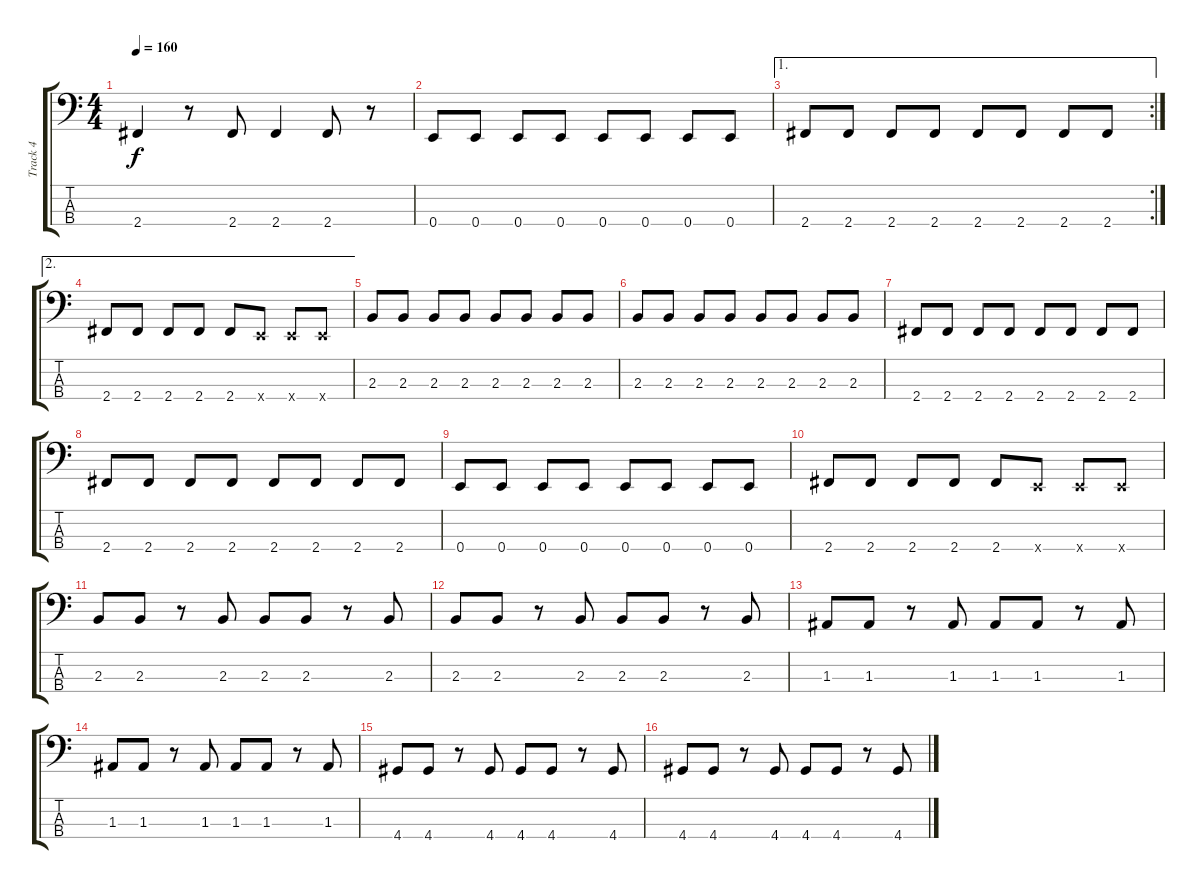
\track ("Track 4" "Track 4") {instrument electricbassfinger}
\staff {score tabs}
\tuning (G2 D2 A1 E1) {hide}
\ts (4 4)
\tempo 160
\clef f4
\ks c
2.4.4{dy f} r.8 2.4.8 2.4.4 2.4.8 r.8 |
0.4.8 0.4.8 0.4.8 0.4.8 0.4.8 0.4.8 0.4.8 0.4.8 |
\ae 1
\rc 2
2.4.8 2.4.8 2.4.8 2.4.8 2.4.8 2.4.8 2.4.8 2.4.8 |
\ae 2
2.4.8 2.4.8 2.4.8 2.4.8 2.4.8 0.4{x}.8 0.4{x}.8 0.4{x}.8 |
2.3.8 2.3.8 2.3.8 2.3.8 2.3.8 2.3.8 2.3.8 2.3.8 |
2.3.8 2.3.8 2.3.8 2.3.8 2.3.8 2.3.8 2.3.8 2.3.8 |
2.4.8 2.4.8 2.4.8 2.4.8 2.4.8 2.4.8 2.4.8 2.4.8 |
2.4.8 2.4.8 2.4.8 2.4.8 2.4.8 2.4.8 2.4.8 2.4.8 |
0.4.8 0.4.8 0.4.8 0.4.8 0.4.8 0.4.8 0.4.8 0.4.8 |
2.4.8 2.4.8 2.4.8 2.4.8 2.4.8 0.4{x}.8 0.4{x}.8 0.4{x}.8 |
2.3.8 2.3.8 r.8 2.3.8 2.3.8 2.3.8 r.8 2.3.8 |
2.3.8 2.3.8 r.8 2.3.8 2.3.8 2.3.8 r.8 2.3.8 |
1.3.8 1.3.8 r.8 1.3.8 1.3.8 1.3.8 r.8 1.3.8 |
1.3.8 1.3.8 r.8 1.3.8 1.3.8 1.3.8 r.8 1.3.8 |
4.4.8 4.4.8 r.8 4.4.8 4.4.8 4.4.8 r.8 4.4.8 |
4.4.8 4.4.8 r.8 4.4.8 4.4.8 4.4.8 r.8 4.4.8
